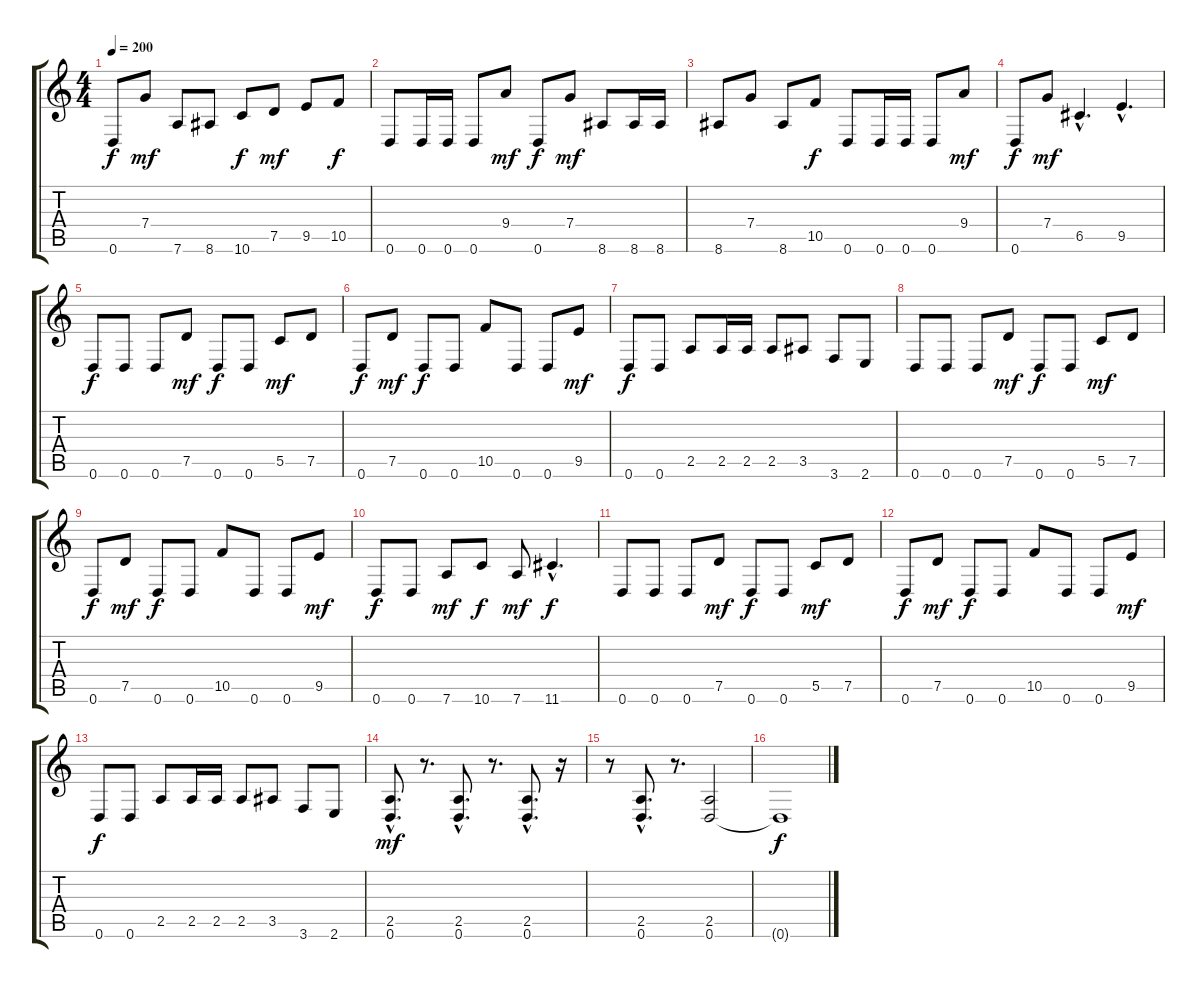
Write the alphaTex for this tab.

\track "" {instrument overdrivenguitar}
\staff {score tabs}
\tuning (D4 A3 F3 C3 G2 D2) {hide}
\ts (4 4)
\tempo 200
\clef g2
\ks c
0.6.8{dy f} 7.4.8{dy mf} 7.6.8 8.6.8 10.6.8{dy f} 7.5.8{dy mf} 9.5.8 10.5.8{dy f} |
0.6.8 0.6.16 0.6.16 0.6.8 9.4.8{dy mf} 0.6.8{dy f} 7.4.8{dy mf} 8.6.8 8.6.16 8.6.16 |
8.6.8 7.4.8 8.6.8 10.5.8{dy f} 0.6.8 0.6.16 0.6.16 0.6.8 9.4.8{dy mf} |
0.6.8{dy f} 7.4.8{dy mf} 6.5{hac}.4{d} 9.5{hac}.4{d} |
0.6.8{dy f} 0.6.8 0.6.8 7.5.8{dy mf} 0.6.8{dy f} 0.6.8 5.5.8{dy mf} 7.5.8 |
0.6.8{dy f} 7.5.8{dy mf} 0.6.8{dy f} 0.6.8 10.5.8 0.6.8 0.6.8 9.5.8{dy mf} |
0.6.8{dy f} 0.6.8 2.5.8 2.5.16 2.5.16 2.5.8 3.5.8 3.6.8 2.6.8 |
0.6.8 0.6.8 0.6.8 7.5.8{dy mf} 0.6.8{dy f} 0.6.8 5.5.8{dy mf} 7.5.8 |
0.6.8{dy f} 7.5.8{dy mf} 0.6.8{dy f} 0.6.8 10.5.8 0.6.8 0.6.8 9.5.8{dy mf} |
0.6.8{dy f} 0.6.8 7.6.8{dy mf} 10.6.8{dy f} 7.6.8{dy mf} 11.6{hac}.4{d dy f} |
0.6.8 0.6.8 0.6.8 7.5.8{dy mf} 0.6.8{dy f} 0.6.8 5.5.8{dy mf} 7.5.8 |
0.6.8{dy f} 7.5.8{dy mf} 0.6.8{dy f} 0.6.8 10.5.8 0.6.8 0.6.8 9.5.8{dy mf} |
0.6.8{dy f} 0.6.8 2.5.8 2.5.16 2.5.16 2.5.8 3.5.8 3.6.8 2.6.8 |
(2.5{hac} 0.6{hac}).8{d dy mf} r.8{d} (2.5{hac} 0.6{hac}).8{d} r.8{d} (2.5{hac} 0.6{hac}).8{d} r.16 |
r.8 (2.5{hac} 0.6{hac}).8{d} r.8{d} (2.5 0.6).2 |
0.6{t}.1{dy f}
